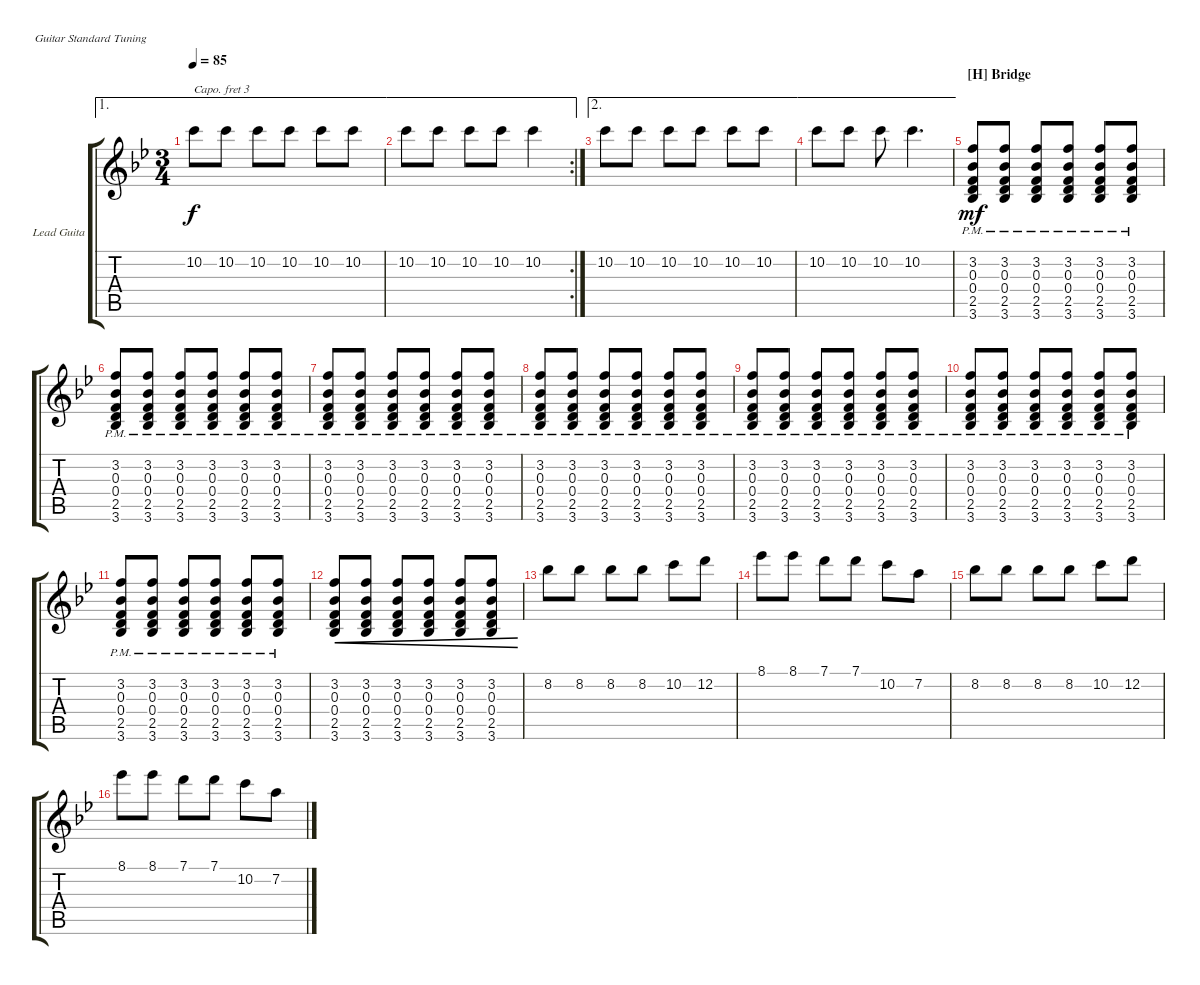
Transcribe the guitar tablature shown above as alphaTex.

\bracketExtendMode groupsimilarinstruments
\firstSystemTrackNameOrientation horizontal
\otherSystemsTrackNameOrientation horizontal
\track ("Lead Guitar" "Lead Guita") {instrument overdrivenguitar}
\staff {score tabs}
\capo 3
\tuning (E4 B3 G3 D3 A2 E2)
\ae 1
\ts (3 4)
\tempo 85
\clef g2
\ks bb
10.2.8{dy f} 10.2.8 10.2.8 10.2.8 10.2.8 10.2.8 |
\ae 1
\rc 2
10.2.8 10.2.8 10.2.8 10.2.8 10.2.4 |
\ae 2
10.2.8 10.2.8 10.2.8 10.2.8 10.2.8 10.2.8 |
\ae 2
10.2.8 10.2.8 10.2.8 10.2.4{d} |
\section ("H" "Bridge")
(3.2{pm} 0.3{pm} 0.4{pm} 2.5{pm} 3.6{pm}).8{dy mf} (3.2{pm} 0.3{pm} 0.4{pm} 2.5{pm} 3.6{pm}).8 (3.2{pm} 0.3{pm} 0.4{pm} 2.5{pm} 3.6{pm}).8 (3.2{pm} 0.3{pm} 0.4{pm} 2.5{pm} 3.6{pm}).8 (3.2{pm} 0.3{pm} 0.4{pm} 2.5{pm} 3.6{pm}).8 (3.2{pm} 0.3{pm} 0.4{pm} 2.5{pm} 3.6{pm}).8 |
(3.2{pm} 0.3{pm} 0.4{pm} 2.5{pm} 3.6{pm}).8 (3.2{pm} 0.3{pm} 0.4{pm} 2.5{pm} 3.6{pm}).8 (3.2{pm} 0.3{pm} 0.4{pm} 2.5{pm} 3.6{pm}).8 (3.2{pm} 0.3{pm} 0.4{pm} 2.5{pm} 3.6{pm}).8 (3.2{pm} 0.3{pm} 0.4{pm} 2.5{pm} 3.6{pm}).8 (3.2{pm} 0.3{pm} 0.4{pm} 2.5{pm} 3.6{pm}).8 |
(3.2{pm} 0.3{pm} 0.4{pm} 2.5{pm} 3.6{pm}).8 (3.2{pm} 0.3{pm} 0.4{pm} 2.5{pm} 3.6{pm}).8 (3.2{pm} 0.3{pm} 0.4{pm} 2.5{pm} 3.6{pm}).8 (3.2{pm} 0.3{pm} 0.4{pm} 2.5{pm} 3.6{pm}).8 (3.2{pm} 0.3{pm} 0.4{pm} 2.5{pm} 3.6{pm}).8 (3.2{pm} 0.3{pm} 0.4{pm} 2.5{pm} 3.6{pm}).8 |
(3.2{pm} 0.3{pm} 0.4{pm} 2.5{pm} 3.6{pm}).8 (3.2{pm} 0.3{pm} 0.4{pm} 2.5{pm} 3.6{pm}).8 (3.2{pm} 0.3{pm} 0.4{pm} 2.5{pm} 3.6{pm}).8 (3.2{pm} 0.3{pm} 0.4{pm} 2.5{pm} 3.6{pm}).8 (3.2{pm} 0.3{pm} 0.4{pm} 2.5{pm} 3.6{pm}).8 (3.2{pm} 0.3{pm} 0.4{pm} 2.5{pm} 3.6{pm}).8 |
(3.2{pm} 0.3{pm} 0.4{pm} 2.5{pm} 3.6{pm}).8 (3.2{pm} 0.3{pm} 0.4{pm} 2.5{pm} 3.6{pm}).8 (3.2{pm} 0.3{pm} 0.4{pm} 2.5{pm} 3.6{pm}).8 (3.2{pm} 0.3{pm} 0.4{pm} 2.5{pm} 3.6{pm}).8 (3.2{pm} 0.3{pm} 0.4{pm} 2.5{pm} 3.6{pm}).8 (3.2{pm} 0.3{pm} 0.4{pm} 2.5{pm} 3.6{pm}).8 |
(3.2{pm} 0.3{pm} 0.4{pm} 2.5{pm} 3.6{pm}).8 (3.2{pm} 0.3{pm} 0.4{pm} 2.5{pm} 3.6{pm}).8 (3.2{pm} 0.3{pm} 0.4{pm} 2.5{pm} 3.6{pm}).8 (3.2{pm} 0.3{pm} 0.4{pm} 2.5{pm} 3.6{pm}).8 (3.2{pm} 0.3{pm} 0.4{pm} 2.5{pm} 3.6{pm}).8 (3.2{pm} 0.3{pm} 0.4{pm} 2.5{pm} 3.6{pm}).8 |
(3.2{pm} 0.3{pm} 0.4{pm} 2.5{pm} 3.6{pm}).8 (3.2{pm} 0.3{pm} 0.4{pm} 2.5{pm} 3.6{pm}).8 (3.2{pm} 0.3{pm} 0.4{pm} 2.5{pm} 3.6{pm}).8 (3.2{pm} 0.3{pm} 0.4{pm} 2.5{pm} 3.6{pm}).8 (3.2{pm} 0.3{pm} 0.4{pm} 2.5{pm} 3.6{pm}).8 (3.2{pm} 0.3{pm} 0.4{pm} 2.5{pm} 3.6{pm}).8 |
(3.2 0.3 0.4 2.5 3.6).8{cre} (3.2 0.3 0.4 2.5 3.6).8{cre} (3.2 0.3 0.4 2.5 3.6).8{cre} (3.2 0.3 0.4 2.5 3.6).8{cre} (3.2 0.3 0.4 2.5 3.6).8{cre} (3.2 0.3 0.4 2.5 3.6).8{cre} |
8.2.8 8.2.8 8.2.8 8.2.8 10.2.8 12.2.8 |
8.1.8 8.1.8 7.1.8 7.1.8 10.2.8 7.2.8 |
8.2.8 8.2.8 8.2.8 8.2.8 10.2.8 12.2.8 |
8.1.8 8.1.8 7.1.8 7.1.8 10.2.8 7.2.8
